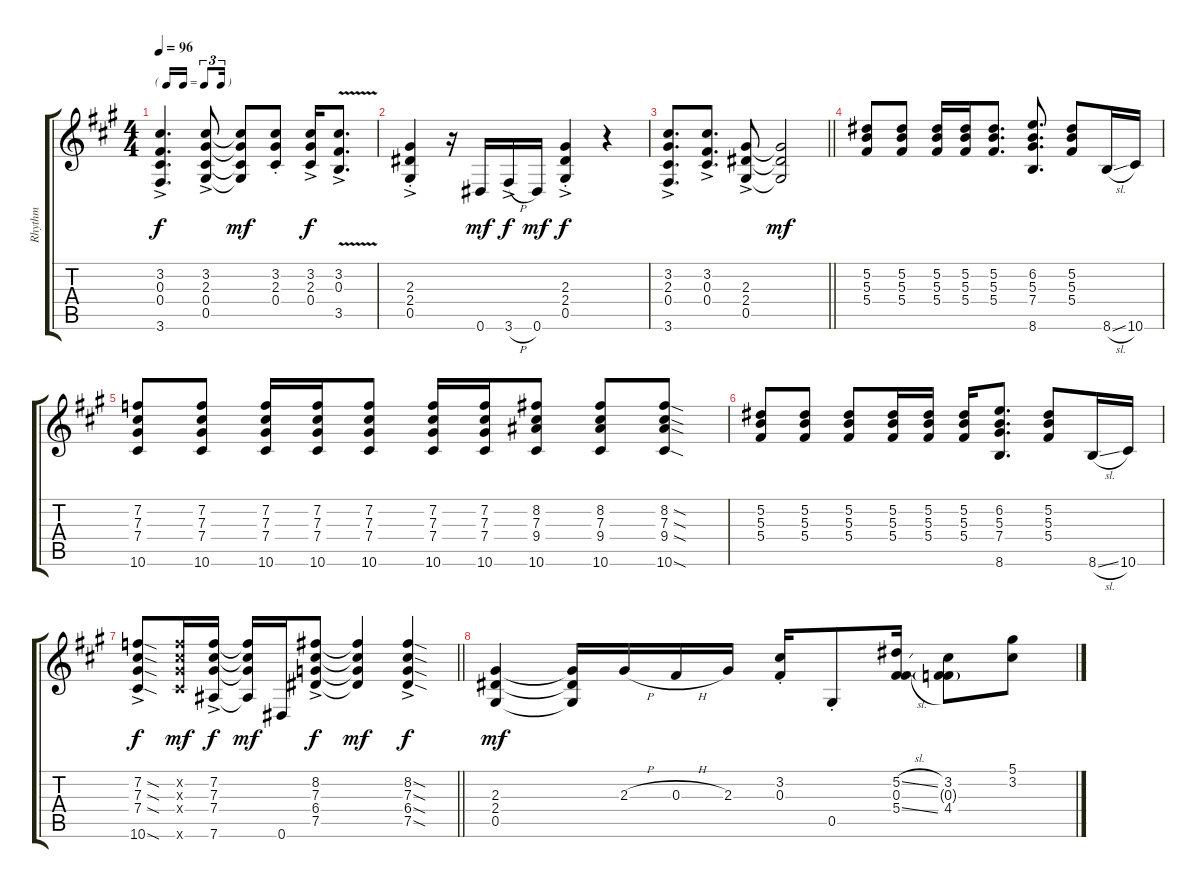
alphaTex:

\track ("Rhythm" "Rhythm") {instrument overdrivenguitar}
\staff {score tabs}
\tuning (Eb4 Bb3 Gb3 Db3 Ab2 Eb2) {hide}
\ts (4 4)
\tf triplet16th
\tempo 96
\clef g2
\ks a
(3.2{ac} 0.3{ac} 0.4{ac} 3.6{ac}).4{d dy f} (3.2{ac} 2.3{ac} 0.4{ac} 0.5{ac}).8 (3.2{t} 2.3{t} 0.4{t} 0.5{t}).8{dy mf} (3.2{st} 2.3{st} 0.4{st}).8 (3.2{ac} 2.3{ac} 0.4{ac}).16{dy f} (3.2{v ac} 0.3{v ac} 3.5{v ac}).8{d} |
(2.3{ac st} 2.4{ac st} 0.5{ac st}).4 r.16 0.6.16{dy mf} 3.6{h ac}.16{dy f} 0.6.16{dy mf} (2.3{ac st} 2.4{ac st} 0.5{ac st}).4{dy f} r.4 |
\barLineRight lightlight
(3.2{ac} 2.3{ac} 0.4{ac} 3.6{ac}).8{d} (3.2{ac} 0.3{ac} 0.4{ac}).8{d} (2.3{ac} 2.4{ac} 0.5{ac}).8 (2.3{t} 2.4{t} 0.5{t}).2{dy mf} |
(5.2 5.3 5.4).8 (5.2 5.3 5.4).8 (5.2 5.3 5.4).16 (5.2 5.3 5.4).16 (5.2 5.3 5.4).8{d} (6.2 5.3 7.4 8.6).8{d} (5.2 5.3 5.4).8 8.6{sl}.16 10.6.16 |
(7.2 7.3 7.4 10.6).8 (7.2 7.3 7.4 10.6).8 (7.2 7.3 7.4 10.6).16 (7.2 7.3 7.4 10.6).16 (7.2 7.3 7.4 10.6).8 (7.2 7.3 7.4 10.6).16 (7.2 7.3 7.4 10.6).16 (8.2 7.3 9.4 10.6).8 (8.2 7.3 9.4 10.6).8 (8.2{sod} 7.3{sod} 9.4{sod} 10.6{sod}).8 |
(5.2 5.3 5.4).8 (5.2 5.3 5.4).8 (5.2 5.3 5.4).8 (5.2 5.3 5.4).16 (5.2 5.3 5.4).16 (5.2 5.3 5.4).16 (6.2 5.3 7.4 8.6).8{d} (5.2 5.3 5.4).8 8.6{sl}.16 10.6.16 |
\barLineRight lightlight
(7.2{sod ac} 7.3{sod ac} 7.4{sod ac} 10.6{sod ac}).8{dy f} (7.2{x} 7.3{x} 7.4{x} 10.6{x}).16{dy mf} (7.2{ac} 7.3{ac} 7.4{ac} 7.6{ac}).16{dy f} (7.2{t} 7.3{t} 7.4{t} 7.6{t}).16{dy mf} 0.6.16 (8.2{ac} 7.3{ac} 6.4{ac} 7.5{ac}).8{dy f} (8.2{t} 7.3{t} 6.4{t} 7.5{t}).4{dy mf} (8.2{sod ac} 7.3{sod ac} 6.4{sod ac} 7.5{sod ac}).4{dy f} |
(2.3 2.4 0.5).4{dy mf} (2.3{t} 2.4{t} 0.5{t}).16 2.3{h}.16 0.3{h}.16 2.3.16 (3.2{st} 0.3{st}).16 0.5{st}.8 (5.2{sl} 0.3 5.4{sl}).16 (3.2 0.3{g} 4.4).8 (5.1 3.2).8
